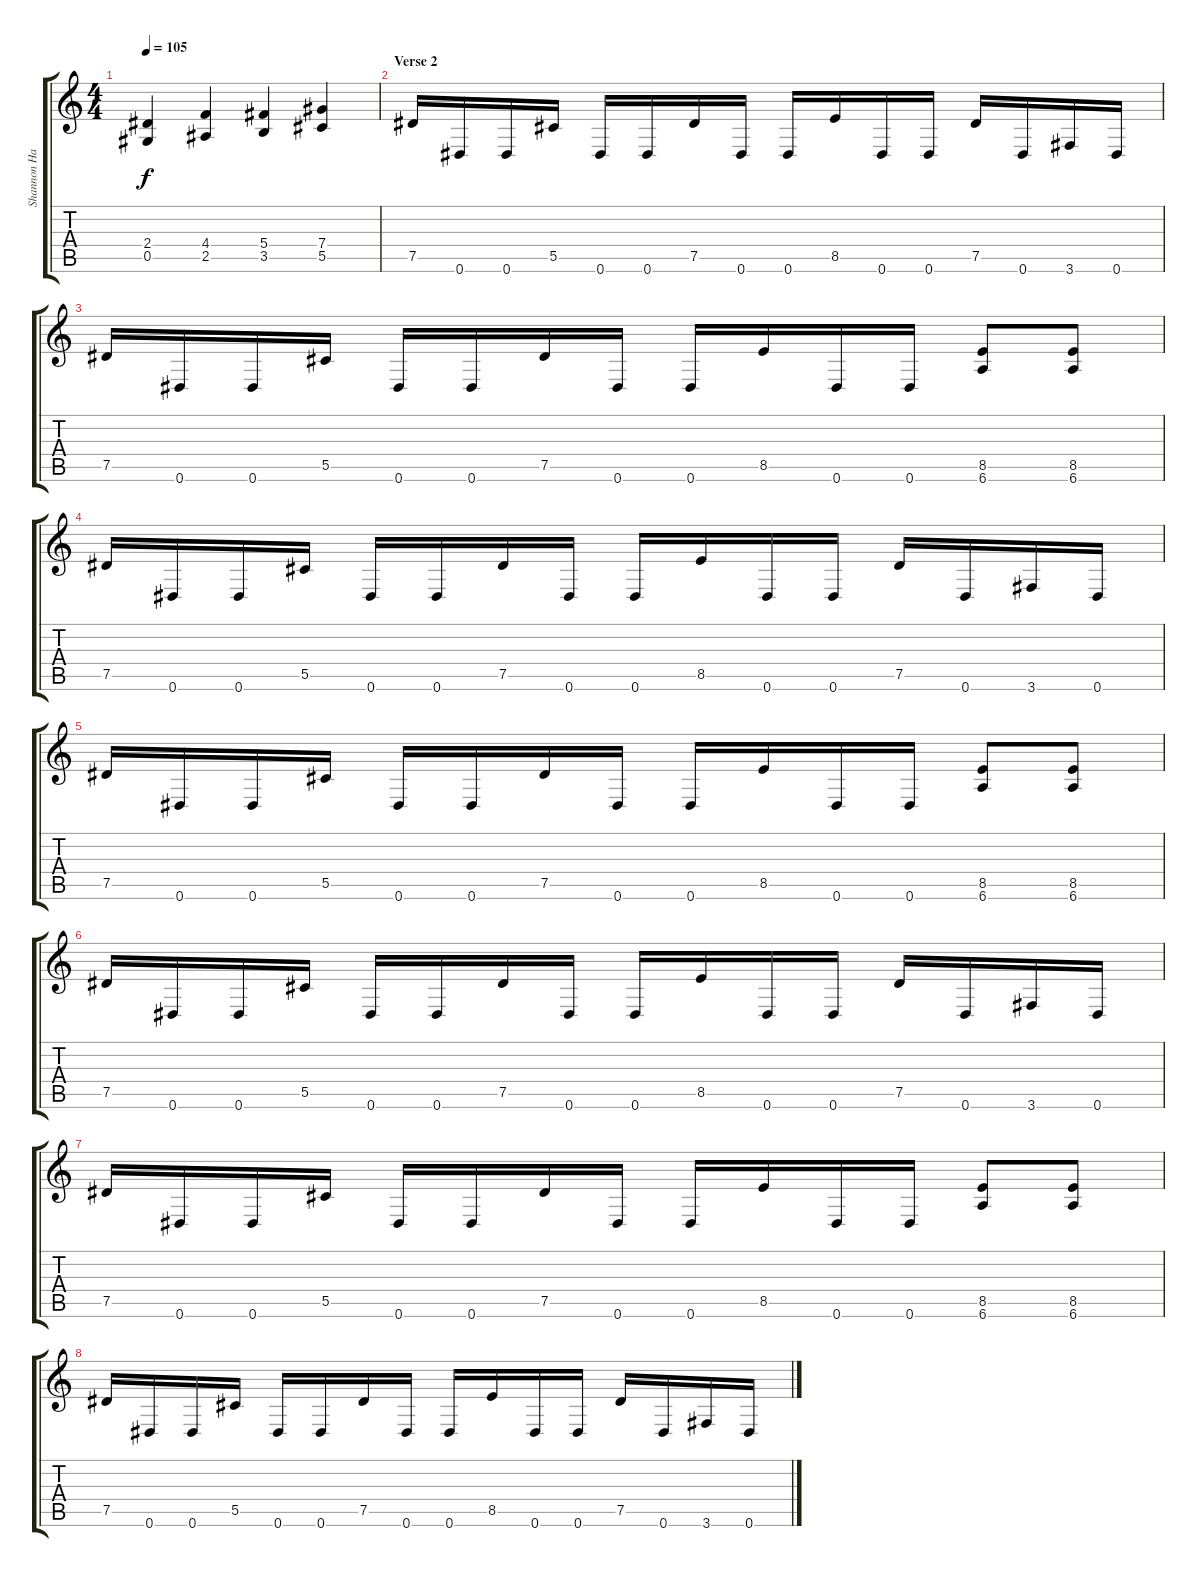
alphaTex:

\track ("Shannon Hamm" "Shannon Ha") {instrument distortionguitar}
\staff {score tabs}
\tuning (Eb4 Bb3 Gb3 Db3 Ab2 Eb2) {hide}
\ts (4 4)
\tempo 105
\clef g2
\ks c
(2.4 0.5).4{dy f} (4.4 2.5).4 (5.4 3.5).4 (7.4 5.5).4 |
\section ("" "Verse 2")
7.5.16 0.6.16 0.6.16 5.5.16 0.6.16 0.6.16 7.5.16 0.6.16 0.6.16 8.5.16 0.6.16 0.6.16 7.5.16 0.6.16 3.6.16 0.6.16 |
7.5.16 0.6.16 0.6.16 5.5.16 0.6.16 0.6.16 7.5.16 0.6.16 0.6.16 8.5.16 0.6.16 0.6.16 (8.5 6.6).8 (8.5 6.6).8 |
7.5.16 0.6.16 0.6.16 5.5.16 0.6.16 0.6.16 7.5.16 0.6.16 0.6.16 8.5.16 0.6.16 0.6.16 7.5.16 0.6.16 3.6.16 0.6.16 |
7.5.16 0.6.16 0.6.16 5.5.16 0.6.16 0.6.16 7.5.16 0.6.16 0.6.16 8.5.16 0.6.16 0.6.16 (8.5 6.6).8 (8.5 6.6).8 |
7.5.16 0.6.16 0.6.16 5.5.16 0.6.16 0.6.16 7.5.16 0.6.16 0.6.16 8.5.16 0.6.16 0.6.16 7.5.16 0.6.16 3.6.16 0.6.16 |
7.5.16 0.6.16 0.6.16 5.5.16 0.6.16 0.6.16 7.5.16 0.6.16 0.6.16 8.5.16 0.6.16 0.6.16 (8.5 6.6).8 (8.5 6.6).8 |
7.5.16 0.6.16 0.6.16 5.5.16 0.6.16 0.6.16 7.5.16 0.6.16 0.6.16 8.5.16 0.6.16 0.6.16 7.5.16 0.6.16 3.6.16 0.6.16
